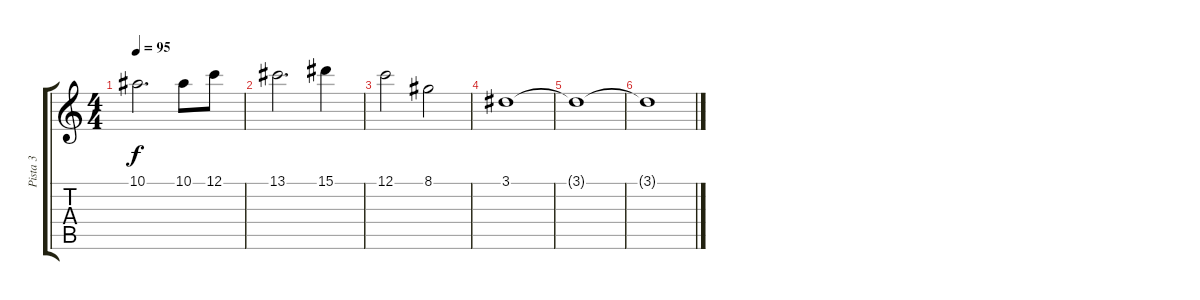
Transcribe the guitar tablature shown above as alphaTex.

\track ("Pista 3" "Pista 3") {instrument overdrivenguitar}
\staff {score tabs}
\tuning (C4 G3 Eb3 Bb2 F2 C2) {hide}
\ts (4 4)
\tempo 95
\clef g2
\ks c
10.1.2{d dy f} 10.1.8 12.1.8 |
13.1.2{d balance 8} 15.1.4 |
12.1.2 8.1.2 |
3.1.1{volume 0} |
3.1{t}.1 |
3.1{t}.1
